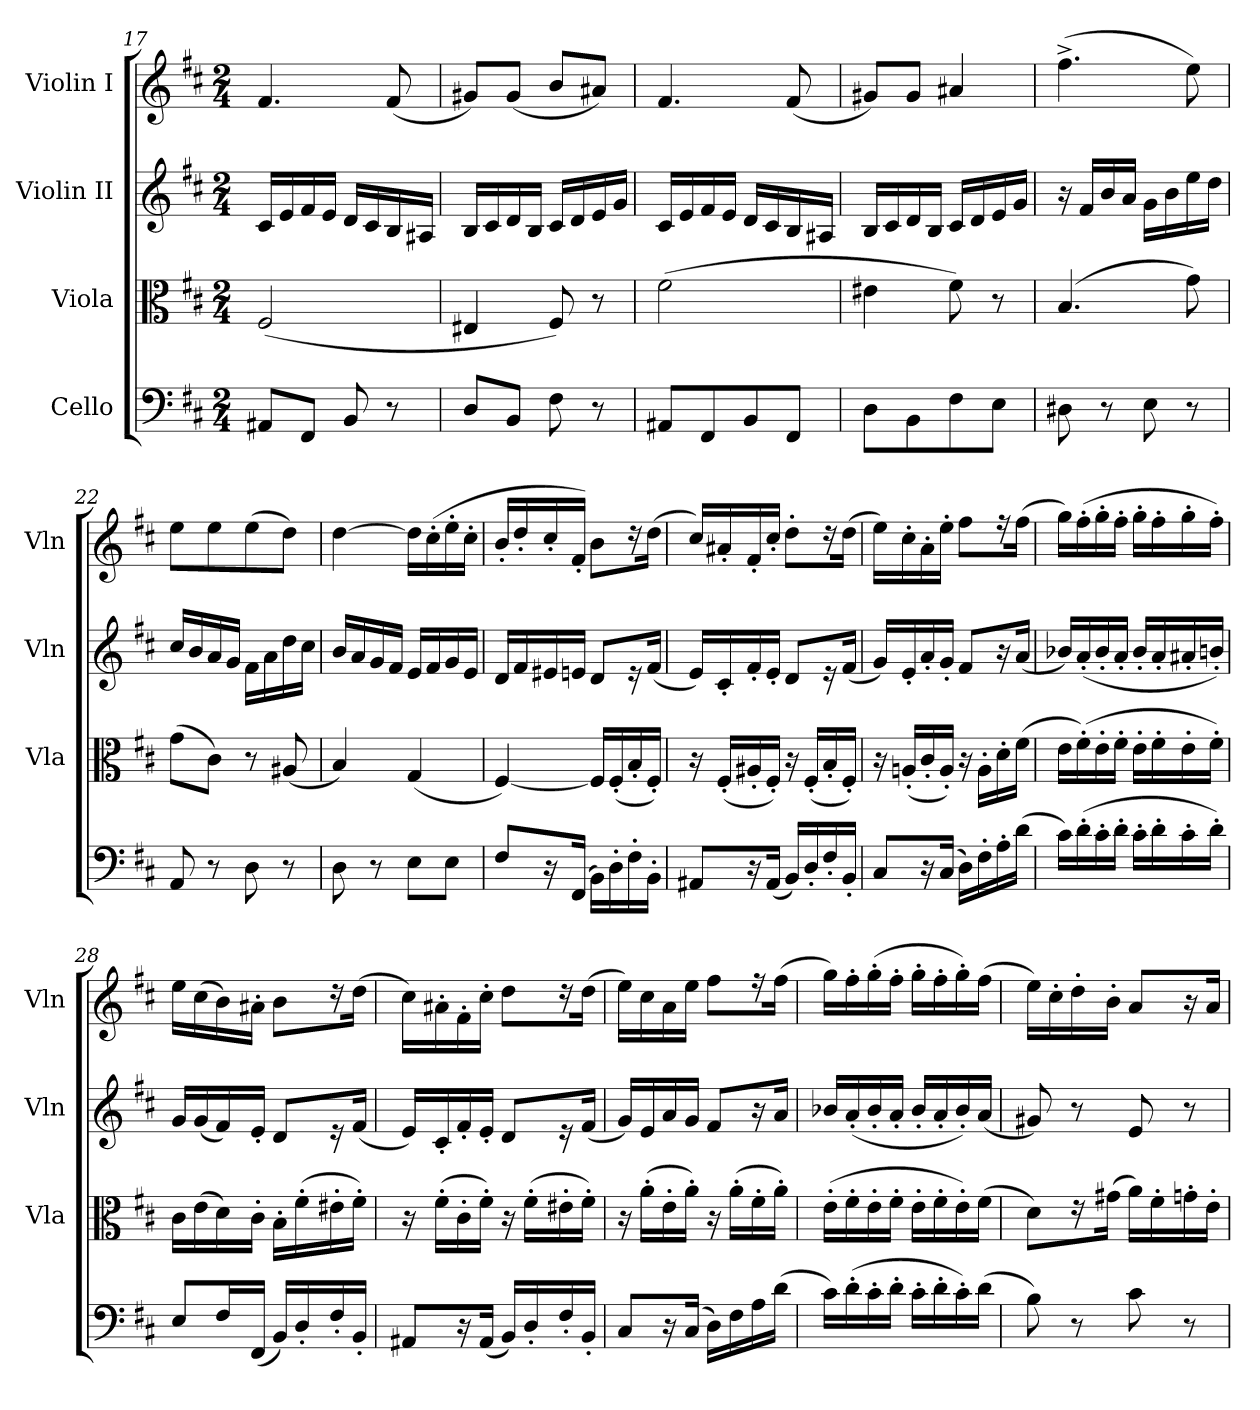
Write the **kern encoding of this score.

**kern	**kern	**kern	**kern
*part4	*part3	*part2	*part1
*staff4	*staff3	*staff2	*staff1
*I"Cello	*I"Viola	*I"Violin II	*I"Violin I
*	*I'Vla	*I'Vln	*I'Vln
*clefF4	*clefC3	*clefG2	*clefG2
*k[f#c#]	*k[f#c#]	*k[f#c#]	*k[f#c#]
*M2/4	*M2/4	*M2/4	*M2/4
=17	=17	=17	=17
8AA#X/L	(>2F#/	16c#/LL	4.f#/
.	.	16e/	.
8FF#/J	.	16f#/	.
.	.	16e/JJ	.
8BB/	.	16d/LL	.
.	.	16c#/	.
8r	.	16B/	(<8f#/
.	.	16A#X/JJ	.
=18	=18	=18	=18
8D/L	4E#X/	16B/LL	8g#X/L)
.	.	16c#/	.
8BB/J	.	16d/	(<8g#/J
.	.	16B/JJ	.
8F#\	8F#/)	16c#/LL	8b/L
.	.	16d/	.
8r	8r	16e/	8a#X/J)
.	.	16g/JJ	.
!!LO:LB:g=z
=19	=19	=19	=19
8AA#X/L	(>2f#\	16c#/LL	4.f#/
.	.	16e/	.
8FF#/	.	16f#/	.
.	.	16e/JJ	.
8BB/	.	16d/LL	.
.	.	16c#/	.
8FF#/J	.	16B/	(<8f#/
.	.	16A#X/JJ	.
=20	=20	=20	=20
8D\L	4e#X\	16B/LL	8g#X/L)
.	.	16c#/	.
8BB\	.	16d/	8g#/J
.	.	16B/JJ	.
8F#\	8f#\)	16c#/LL	4a#X/
.	.	16d/	.
8E\J	8r	16e/	.
.	.	16g/JJ	.
=21	=21	=21	=21
8D#X\	(>4.B/	16r	(>4.ff#^\
.	.	16f#/LL	.
8r	.	16b/	.
.	.	16a/JJ	.
8E\	.	16g\LL	.
.	.	16b\	.
8r	8g\)	16ee\	8ee\)
.	.	16dd\JJ	.
=22	=22	=22	=22
8AA/	(>8g\L	16cc#/LL	8ee\L
.	.	16b/	.
8r	8c#\J)	16a/	8ee\
.	.	16g/JJ	.
8D\	8r	16f#\LL	(>8ee\
.	.	16a\	.
8r	(<8A#X/	16dd\	8dd\J)
.	.	16cc#\JJ	.
=23	=23	=23	=23
8D\	4B/)	16b/LL	[4dd\
.	.	16a/	.
8r	.	16g/	.
.	.	16f#/JJ	.
8E\L	(<4G/	16e/LL	16dd\LL]
.	.	16f#/	(>16cc#'\
8E\J	.	16g/	16ee'\
.	.	16e/JJ	16cc#'\JJ
=24	=24	=24	=24
8F#/L	[4F#/)	16d/LL	16b'/LL
.	.	16f#/	16dd'/
16r	.	16e#X/	16cc#'/
(>16FF#/Jk	.	16en/JJ	16f#'/JJ)
16BB\LL)	16F#/LL]	8d/L	8b\L
16D'\	(<16F#'/	.	.
16F#'\	16B'/	16r	16r
16BB'\JJ	16F#'/JJ)	(<16f#/Jk	(>16dd\Jk
=25	=25	=25	=25
8AA#X/L	16r	16e/LL)	16cc#/LL)
.	(<16F#'/LL	16c#'/	16a#X'/
16r	16A#X'/	16f#'/	16f#'/
(<16AA#/Jk	16F#'/JJ)	16e'/JJ	16cc#'/JJ
16BB/LL)	16r	8d/L	8dd'\L
16D'/	(<16F#'/LL	.	.
16F#'/	16B'/	16r	16r
16BB'/JJ	16F#'/JJ)	(<16f#/Jk	(>16dd\Jk
=26	=26	=26	=26
8C#/L	16r	16g/LL)	16ee\LL)
.	(<16An'/LL	16e'/	16cc#'\
16r	16c#'/	16a'/	16a'\
(>16C#/Jk	16A'/JJ)	16g'/JJ	16ee'\JJ
16D\LL)	16r	8f#/L	8ff#\L
16F#'\	16A'\LL	.	.
16A'\	16d'\	16r	16r
(>16d\JJ	(>16f#\JJ	(<16a/Jk	(>16ff#\Jk
=27	=27	=27	=27
16c#\LL)	16e\LL	16b-X/LL)	16gg\LL)
(>16d'\	(>16f#'\)	(<16a'/	(>16ff#'\
16c#'\	16e'\	16b-'/	16gg'\
16d'\JJ	16f#'\JJ	16a'/JJ	16ff#'\JJ
16c#'\LL	16e'\LL	16b-'/LL	16gg'\LL
16d'\	16f#'\	16a'/	16ff#'\
16c#'\	16e'\	16a#X'/	16gg'\
16d'\JJ)	16f#'\JJ)	16bn'/JJ)	16ff#'\JJ)
!!LO:LB:g=z
=28	=28	=28	=28
8E/L	16c#\LL	16g/LL	16ee\LL
.	(>16e\	(<16g/	(>16cc#\
16F#/L	16d\)	16f#/)	16b\)
(<16FF#/JJ	16c#'\JJ	16e'/JJ	16a#X'\JJ
16BB/LL)	16B'\LL	8d/L	8b\L
16D'/	(>16f#'\	.	.
16F#'/	16e#X'\	16r	16r
16BB'/JJ	16f#'\JJ)	(<16f#/Jk	(>16dd\Jk
=29	=29	=29	=29
8AA#X/L	16r	16e/LL)	16cc#\LL)
.	(>16f#'\LL	16c#'/	16a#X'\
16r	16c#'\	16f#'/	16f#'\
(<16AA#/Jk	16f#'\JJ)	16e'/JJ	16cc#'\JJ
16BB/LL)	16r	8d/L	8dd\L
16D'/	(>16f#'\LL	.	.
16F#'/	16e#X'\	16r	16r
16BB'/JJ	16f#'\JJ)	(<16f#/Jk	(>16dd\Jk
=30	=30	=30	=30
8C#/L	16r	16g/LL)	16ee\LL)
.	(>16a'\LL	16e/	16cc#\
16r	16e'\	16a/	16a\
(>16C#/Jk	16a'\JJ)	16g/JJ	16ee\JJ
16D\LL)	16r	8f#/L	8ff#\L
16F#\	(>16a'\LL	.	.
16A\	16f#'\	16r	16r
(>16d\JJ	16a'\JJ)	16a/Jk	(>16ff#\Jk
=31	=31	=31	=31
16c#\LL)	(>16e'\LL	16b-X/LL	16gg\LL)
(>16d'\	16f#'\	(<16a'/	16ff#'\
16c#'\	16e'\	16b-'/	(>16gg'\
16d'\JJ	16f#'\JJ	16a'/JJ	16ff#'\JJ
16c#'\LL	16e'\LL	16b-'/LL	16gg'\LL
16d'\	16f#'\	16a'/	16ff#'\
16c#'\)	16e'\)	16b-'/)	16gg'\)
(>16d\JJ	(>16f#\JJ	(<16a/JJ	(>16ff#\JJ
=32	=32	=32	=32
8B\)	8d\L)	8g#X/)	16ee\LL)
.	.	.	16cc#'\
8r	16r	8r	16dd'\
.	(>16g#X\Jk	.	16b'\JJ
8c#\	16a\LL)	8e/	8a/L
.	16f#'\	.	.
8r	16gn'\	8r	16r
.	16e'\JJ	.	16a/Jk
=	=	=	=
*-	*-	*-	*-
